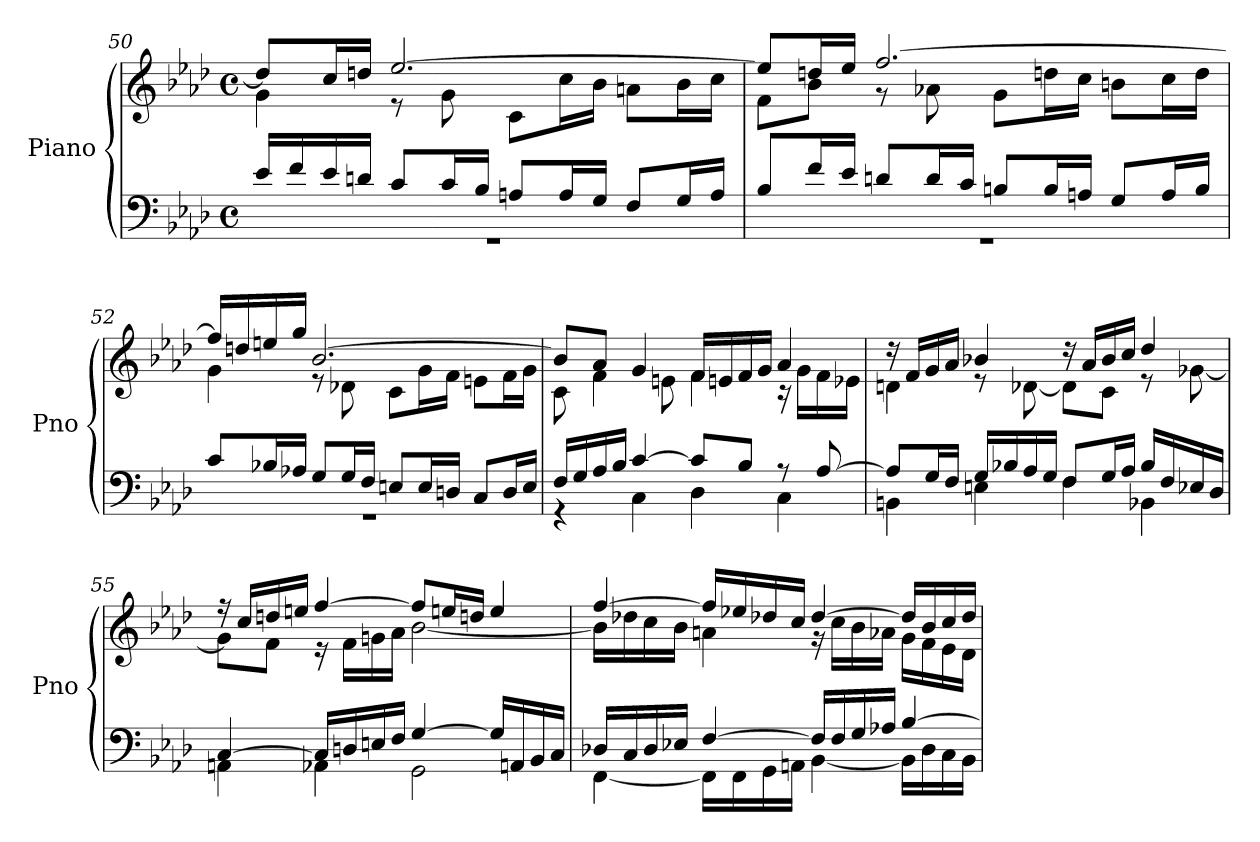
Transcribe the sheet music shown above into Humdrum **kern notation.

**kern	**kern
*part1	*part1
*staff2	*staff1
*I"Piano	*
*I'Pno	*
*clefF4	*clefG2
*k[b-e-a-d-]	*k[b-e-a-d-]
*A-:	*A-:
*M4/4	*M4/4
*met(c)	*met(c)
=50	=50
*^	*^
1rGG	16e-/LL	8dd/L]	4g\
.	16f/	.	.
.	16e-/	16cc/L	.
.	16dn/JJ	16ddn/JJ	.
.	8c/L	[2.ee-/	8r
.	16c/L	.	8g\
.	16B-/JJ	.	.
.	8An/L	.	8c\L
.	16A/L	.	16cc\L
.	16G/JJ	.	16b-\JJ
.	8F/L	.	8an\L
.	16G/L	.	16b-\L
.	16A/JJ	.	16cc\JJ
!!LO:LB:g=z	!!
=51	=51	=51	=51
1rGG	8B-/L	8ee-/L]	8f\L
.	16f/L	16ddn/L	8b-\J
.	16e-/JJ	16ee-/JJ	.
.	8dn/L	[2.ff/	8r
.	16d/L	.	8a-X\
.	16c/JJ	.	.
.	8Bn/L	.	8g\L
.	16B/L	.	16ddn\L
.	16An/JJ	.	16cc\JJ
.	8G/L	.	8bn\L
.	16A/L	.	16cc\L
.	16B/JJ	.	16dd\JJ
=52	=52	=52	=52
1rGG	8c/L	16ff/LL]	4g\
.	.	16ddn/	.
.	16B-X/L	16een/	.
.	16A-X/JJ	16gg/JJ	.
.	8G/L	[2.b-/	8re
.	16G/L	.	8d-X\
.	16F/JJ	.	.
.	8En/L	.	8c\L
.	16E/L	.	16g\L
.	16Dn/JJ	.	16f\JJ
.	8C/L	.	8en\L
.	16D/L	.	16f\L
.	16E/JJ	.	16g\JJ
=53	=53	=53	=53
16F/LL	4rGG	8b-/L]	8c\
16G/	.	.	.
16A-/	.	8a-/J	4f\
16B-/JJ	.	.	.
[4c/	4C\	4g/	.
.	.	.	8en\
8c/L]	4D-\	16f/LL	4f\
.	.	16en/	.
8B-/J	.	16f/	.
.	.	16g/JJ	.
8rA	4C\	4a-/	16rc
.	.	.	16g\LL
[8A-/	.	.	16f\
.	.	.	16e-X\JJ
!!LO:LB:g=z	!!
=54	=54	=54	=54
8A-/L]	4BBn\	16rdd	4dn\
.	.	16f/LL	.
16G/L	.	16g/	.
16F/JJ	.	16a-/JJ	.
16G/LL	4En\	4b-X/	8re
16B-X/	.	.	.
16A-/	.	.	[8d-X\
16G/JJ	.	.	.
8F/L	4F\	16rdd	8d-\L]
.	.	16a-/LL	.
16G/L	.	16b-/	8c\J
16A-/JJ	.	16cc/JJ	.
16B-/LL	4BB-X\	4dd-/	8re
16F/	.	.	.
16E-X/	.	.	[8g-X\
16D-/JJ	.	.	.
=55	=55	=55	=55
[4C/	4AAn\	16rff	8g-\L]
.	.	16cc/LL	.
.	.	16ddn/	8f\J
.	.	16een/JJ	.
16C/LL]	4AA-X\	[4ff/	16re
16Dn/	.	.	16f\LL
16En/	.	.	16gn\
16F/JJ	.	.	16a-\JJ
[4G/	2GG\	8ff/L]	[2b-\
.	.	16een/L	.
.	.	16ddn/JJ	.
16G/LL]	.	4ee/	.
16AAn/	.	.	.
16BB-/	.	.	.
16C/JJ	.	.	.
!!LO:LB:g=z	!!
=56	=56	=56	=56
16D-X/LL	[4FF\	[4ff/	16b-\LL]
16C/	.	.	16dd-X\
16D-/	.	.	16cc\
16E-X/JJ	.	.	16b-\JJ
[4F/	16FF\LL]	16ff/LL]	4an\
.	16FF\	16ee-X/	.
.	16GG\	16dd-X/	.
.	16AAn\JJ	16cc/JJ	.
16F/LL]	[4BB-\	[4dd-/	16rg
16F/	.	.	16cc\LL
16G/	.	.	16b-\
16A-X/JJ	.	.	16a-X\JJ
[4B-/	16BB-\LL]	16dd-/LL]	16g\LL
.	16D-\	16b-/	16f\
.	16C\	16cc/	16e-\
.	16BB-\JJ	16dd-/JJ	16d-\JJ
*v	*v	*	*
*	*v	*v
=	=
*-	*-
